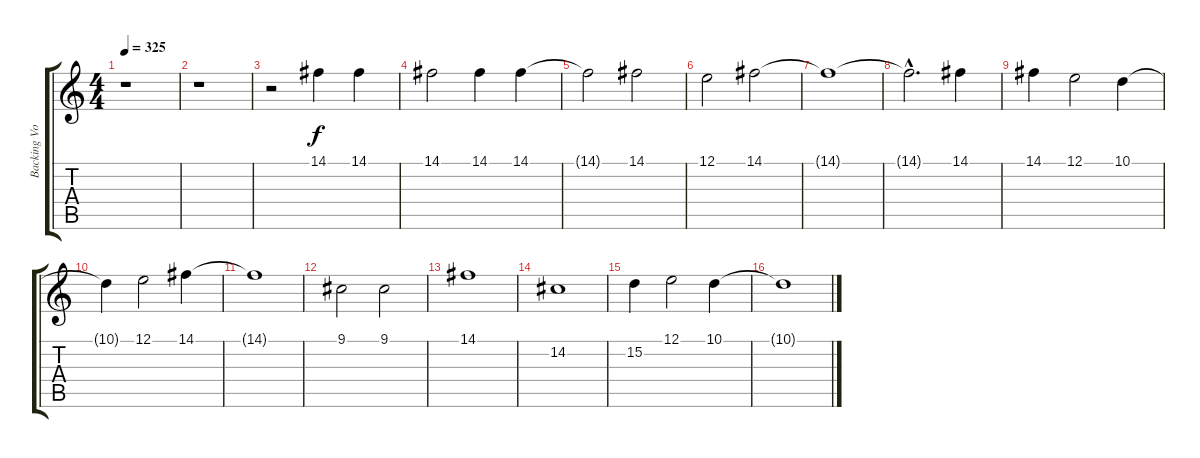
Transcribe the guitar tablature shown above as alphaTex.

\track ("Backing Vocals" "Backing Vo") {instrument tenorsax}
\staff {score tabs}
\tuning (E4 B3 G3 D3 A2 E2) {hide}
\ts (4 4)
\tempo 325
\clef g2
\ks c
r.1{dy f} |
r.1 |
r.2 14.1.4 14.1.4 |
14.1.2 14.1.4 14.1.4 |
14.1{t}.2 14.1.2 |
12.1.2 14.1.2 |
14.1{t}.1 |
14.1{hac t}.2{d} 14.1.4 |
14.1.4 12.1.2 10.1.4 |
10.1{t}.4 12.1.2 14.1.4 |
14.1{t}.1 |
9.1.2 9.1.2 |
14.1.1 |
14.2.1 |
15.2.4 12.1.2 10.1.4 |
10.1{t}.1
